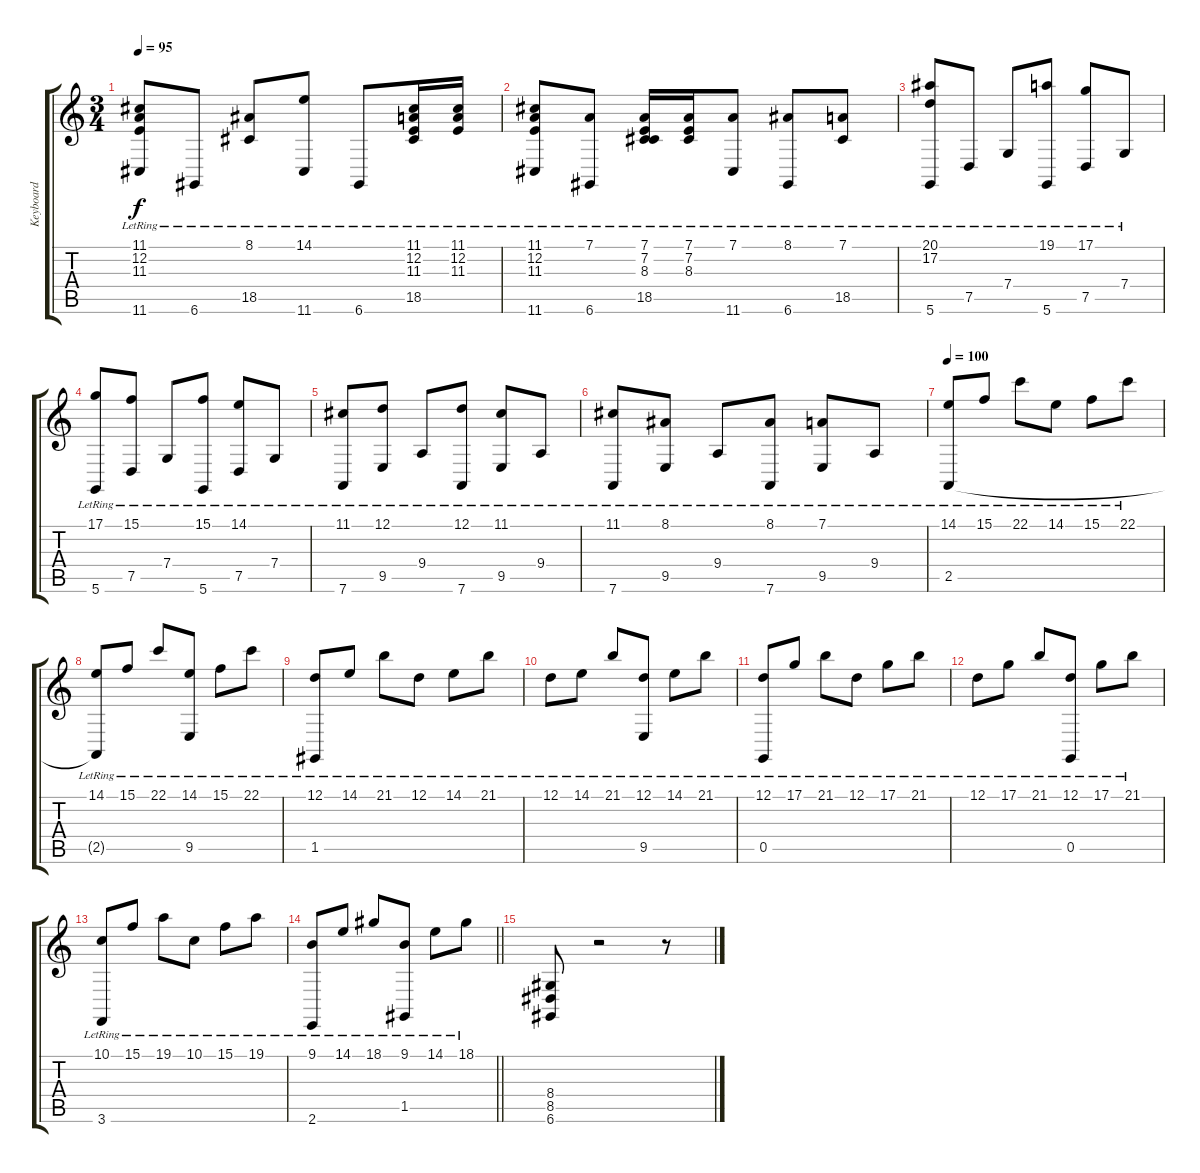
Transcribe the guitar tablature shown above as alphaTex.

\track ("Keyboard" "Keyboard") {instrument acousticgrandpiano}
\staff {score tabs}
\tuning (D4 A3 F3 C3 G2 D2) {hide}
\ts (3 4)
\tempo 95
\clef g2
\ks c
(11.1{lr} 12.2{lr} 11.3{lr} 11.6{lr}).8{dy f} 6.6{lr}.8 (8.1{lr} 18.5{lr}).8 (14.1{lr} 11.6{lr}).8 6.6{lr}.8 (11.1{lr} 12.2{lr} 11.3{lr} 18.5{lr}).16 (11.1{lr} 12.2{lr} 11.3{lr}).16 |
(11.1{lr} 12.2{lr} 11.3{lr} 11.6{lr}).8 (7.1{lr} 6.6{lr}).8 (7.1{lr} 7.2{lr} 8.3{lr} 18.5{lr}).16 (7.1{lr} 7.2{lr} 8.3{lr}).16 (7.1{lr} 11.6{lr}).8 (8.1{lr} 6.6{lr}).8 (7.1{lr} 18.5{lr}).8 |
(20.1{lr} 17.2{lr} 5.6{lr}).8 7.5{lr}.8 7.4{lr}.8 (19.1{lr} 5.6{lr}).8 (17.1{lr} 7.5{lr}).8 7.4{lr}.8 |
(17.1{lr} 5.6{lr}).8 (15.1{lr} 7.5{lr}).8 7.4{lr}.8 (15.1{lr} 5.6{lr}).8 (14.1{lr} 7.5{lr}).8 7.4{lr}.8 |
(11.1{lr} 7.6{lr}).8 (12.1{lr} 9.5{lr}).8 9.4{lr}.8 (12.1{lr} 7.6{lr}).8 (11.1{lr} 9.5{lr}).8 9.4{lr}.8 |
(11.1{lr} 7.6{lr}).8 (8.1{lr} 9.5{lr}).8 9.4{lr}.8 (8.1{lr} 7.6{lr}).8 (7.1{lr} 9.5{lr}).8 9.4{lr}.8 |
\tempo 100
(14.1{lr} 2.5{lr}).8 15.1{lr}.8 22.1{lr}.8 14.1{lr}.8 15.1{lr}.8 22.1{lr}.8 |
(14.1{lr} 2.5{t}).8 15.1{lr}.8 22.1{lr}.8 (14.1{lr} 9.5{lr}).8 15.1{lr}.8 22.1{lr}.8 |
(12.1{lr} 1.5{lr}).8 14.1{lr}.8 21.1{lr}.8 12.1{lr}.8 14.1{lr}.8 21.1{lr}.8 |
12.1{lr}.8 14.1{lr}.8 21.1{lr}.8 (12.1{lr} 9.5{lr}).8 14.1{lr}.8 21.1{lr}.8 |
(12.1{lr} 0.5{lr}).8 17.1{lr}.8 21.1{lr}.8 12.1{lr}.8 17.1{lr}.8 21.1{lr}.8 |
12.1{lr}.8 17.1{lr}.8 21.1{lr}.8 (12.1{lr} 0.5{lr}).8 17.1{lr}.8 21.1{lr}.8 |
(10.1{lr} 3.6{lr}).8 15.1{lr}.8 19.1{lr}.8 10.1{lr}.8 15.1{lr}.8 19.1{lr}.8 |
\barLineRight lightlight
(9.1{lr} 2.6{lr}).8 14.1{lr}.8 18.1{lr}.8 (9.1{lr} 1.5{lr}).8 14.1{lr}.8 18.1{lr}.8 |
(8.4 8.5 6.6).8{instrument melodictom} r.2 r.8
